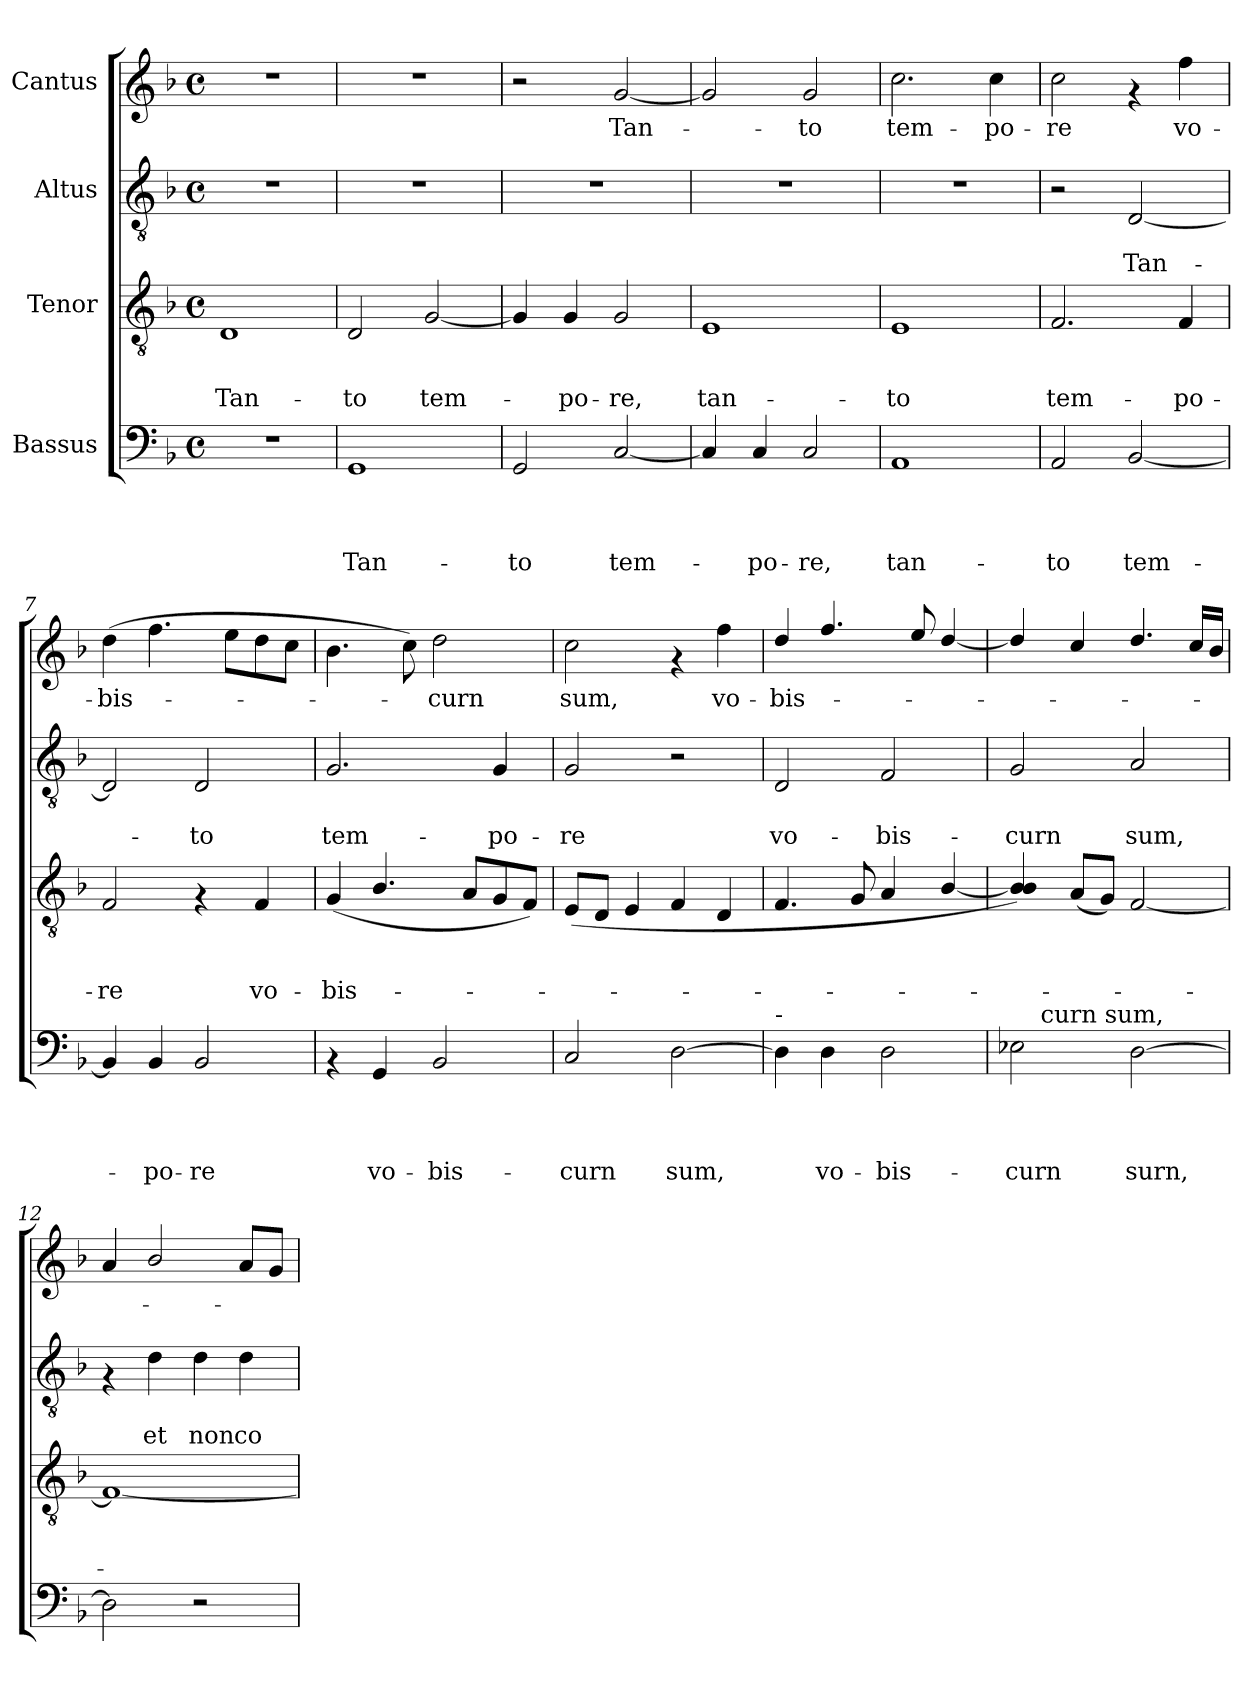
**kern	**text	**text	**text	**text	**kern	**text	**text	**text	**kern	**text	**text	**kern	**text
*part4	*part4	*part4	*part4	*part4	*part3	*part3	*part3	*part3	*part2	*part2	*part2	*part1	*part1
*staff4	*staff4	*staff4	*staff4	*staff4	*staff3	*staff3	*staff3	*staff3	*staff2	*staff2	*staff2	*staff1	*staff1
*I"Bassus	*	*	*	*	*I"Tenor	*	*	*	*I"Altus	*	*	*I"Cantus	*
*clefF4	*	*	*	*	*clefGv2	*	*	*	*clefGv2	*	*	*clefG2	*
*k[b-]	*	*	*	*	*k[b-]	*	*	*	*k[b-]	*	*	*k[b-]	*
*F:	*	*	*	*	*F:	*	*	*	*F:	*	*	*F:	*
*M4/4	*	*	*	*	*M4/4	*	*	*	*M4/4	*	*	*M4/4	*
*met(c)	*	*	*	*	*met(c)	*	*	*	*met(c)	*	*	*met(c)	*
=1	=1	=1	=1	=1	=1	=1	=1	=1	=1	=1	=1	=1	=1
!	!	!	!	!	!	!	!	!LO:LY:b	!	!	!	!	!
1r	.	.	.	.	1D	.	.	Tan-	1r	.	.	1r	.
=2	=2	=2	=2	=2	=2	=2	=2	=2	=2	=2	=2	=2	=2
!	!	!	!	!LO:LY:b	!	!	!	!LO:LY:b	!	!	!	!	!
1GG	.	.	.	Tan-	2D/	.	.	-to	1r	.	.	1r	.
!	!	!	!	!	!	!	!	!LO:LY:b	!	!	!	!	!
.	.	.	.	.	[<2G/	.	.	tem-	.	.	.	.	.
=3	=3	=3	=3	=3	=3	=3	=3	=3	=3	=3	=3	=3	=3
!	!	!	!	!LO:LY:b	!	!	!	!	!	!	!	!	!
2GG/	.	.	.	-to	4G/]	.	.	.	1r	.	.	2r	.
!	!	!	!	!	!	!	!	!LO:LY:b	!	!	!	!	!
.	.	.	.	.	4G/	.	.	-po-	.	.	.	.	.
!	!	!	!	!LO:LY:b	!	!	!	!LO:LY:b	!	!	!	!	!LO:LY:b
[<2C/	.	.	.	tem-	2G/	.	.	-re,	.	.	.	[<2g/	Tan-
=4	=4	=4	=4	=4	=4	=4	=4	=4	=4	=4	=4	=4	=4
!	!	!	!	!	!	!	!	!LO:LY:b	!	!	!	!	!
4C/]	.	.	.	.	1E	.	.	tan-	1r	.	.	2g/]	.
!	!	!	!	!LO:LY:b	!	!	!	!	!	!	!	!	!
4C/	.	.	.	-po-	.	.	.	.	.	.	.	.	.
!	!	!	!	!LO:LY:b	!	!	!	!	!	!	!	!	!LO:LY:b
2C/	.	.	.	-re,	.	.	.	.	.	.	.	2g/	-to
=5	=5	=5	=5	=5	=5	=5	=5	=5	=5	=5	=5	=5	=5
!	!	!	!	!LO:LY:b	!	!	!	!LO:LY:b	!	!	!	!	!LO:LY:b
1AA	.	.	.	tan-	1E	.	.	-to	1r	.	.	2.cc\	tem-
!	!	!	!	!	!	!	!	!	!	!	!	!	!LO:LY:b
.	.	.	.	.	.	.	.	.	.	.	.	4cc\	-po-
=6	=6	=6	=6	=6	=6	=6	=6	=6	=6	=6	=6	=6	=6
!	!	!	!	!LO:LY:b	!	!	!	!LO:LY:b	!	!	!	!	!LO:LY:b
2AA/	.	.	.	-to	2.F/	.	.	tem-	2r	.	.	2cc\	-re
!	!	!	!	!LO:LY:b	!	!	!	!	!	!	!LO:LY:b	!	!
[<2BB-/	.	.	.	tem-	.	.	.	.	[<2D/	.	Tan-	4rf	.
!	!	!	!	!	!	!	!	!LO:LY:b	!	!	!	!	!LO:LY:b
.	.	.	.	.	4F/	.	.	-po-	.	.	.	4ff\	vo-
=7	=7	=7	=7	=7	=7	=7	=7	=7	=7	=7	=7	=7	=7
!	!	!	!	!	!	!	!	!LO:LY:b	!	!	!	!	!LO:LY:b
4BB-/]	.	.	.	.	2F/	.	.	-re	2D/]	.	.	(>4dd\	-bis-
!	!	!	!	!LO:LY:b	!	!	!	!	!	!	!	!	!
4BB-/	.	.	.	-po-	.	.	.	.	.	.	.	4.ff\	.
!	!	!	!	!LO:LY:b	!	!	!	!	!	!	!LO:LY:b	!	!
2BB-/	.	.	.	-re	4rF	.	.	.	2D/	.	-to	.	.
.	.	.	.	.	.	.	.	.	.	.	.	8ee\L	.
!	!	!	!	!	!	!	!	!LO:LY:b	!	!	!	!	!
.	.	.	.	.	4F/	.	.	vo-	.	.	.	8dd\	.
.	.	.	.	.	.	.	.	.	.	.	.	8cc\J	.
=8	=8	=8	=8	=8	=8	=8	=8	=8	=8	=8	=8	=8	=8
!	!	!	!	!	!	!	!	!LO:LY:b	!	!	!LO:LY:b	!	!
4rAA	.	.	.	.	(<4G/	.	.	-bis-	2.G/	.	tem-	4.b-\	.
!	!	!	!	!LO:LY:b	!	!	!	!	!	!	!	!	!
4GG/	.	.	.	vo-	4.B-/	.	.	.	.	.	.	.	.
.	.	.	.	.	.	.	.	.	.	.	.	8cc\)	.
!	!	!	!	!LO:LY:b	!	!	!	!	!	!	!	!	!LO:LY:b
2BB-/	.	.	.	-bis-	.	.	.	.	.	.	.	2dd\	-curn
.	.	.	.	.	8A/L	.	.	.	.	.	.	.	.
!	!	!	!	!	!	!	!	!	!	!	!LO:LY:b	!	!
.	.	.	.	.	8G/	.	.	.	4G/	.	-po-	.	.
.	.	.	.	.	8F/J)	.	.	.	.	.	.	.	.
!!LO:LB:g=z
=9	=9	=9	=9	=9	=9	=9	=9	=9	=9	=9	=9	=9	=9
!	!	!	!	!LO:LY:b	!	!	!	!	!	!	!LO:LY:b	!	!LO:LY:b
2C/	.	.	.	-curn	(<8E/L	.	.	.	2G/	.	-re	2cc\	sum,
.	.	.	.	.	8D/J	.	.	.	.	.	.	.	.
.	.	.	.	.	4E/	.	.	.	.	.	.	.	.
!	!	!	!	!LO:LY:b	!	!	!	!	!	!	!	!	!
[>2D\	.	.	.	sum,	4F/	.	.	.	2r	.	.	4rf	.
!	!	!	!	!	!	!	!	!	!	!	!	!	!LO:LY:b
.	.	.	.	.	4D/	.	.	.	.	.	.	4ff\	vo-
=10	=10	=10	=10	=10	=10	=10	=10	=10	=10	=10	=10	=10	=10
!LO:TX:a:t=-	!	!	!	!	!	!	!	!	!	!	!	!	!
!	!	!	!	!	!	!	!	!	!	!	!LO:LY:b	!	!LO:LY:b
4D\]	.	.	.	.	4.F/	.	.	.	2D/	.	vo-	4dd/	-bis-
!	!	!	!	!LO:LY:b	!	!	!	!	!	!	!	!	!
4D\	.	.	.	vo-	.	.	.	.	.	.	.	4.ff/	.
.	.	.	.	.	8G/	.	.	.	.	.	.	.	.
!	!	!	!	!LO:LY:b	!	!	!	!	!	!	!LO:LY:b	!	!
2D\	.	.	.	-bis-	4A/	.	.	.	2F/	.	-bis-	.	.
.	.	.	.	.	.	.	.	.	.	.	.	8ee/	.
.	.	.	.	.	[<4B-/	.	.	.	.	.	.	[<4dd/	.
=11	=11	=11	=11	=11	=11	=11	=11	=11	=11	=11	=11	=11	=11
!	!	!	!	!LO:LY:b	!	!	!	!	!	!	!LO:LY:b	!	!
*^	*	*	*	*	*	*	*	*	*	*	*	*	*
2E-X\	8ryy	.	.	.	-curn	4B-/] 4B-/)	.	.	.	2G/	.	-curn	4dd/]	.
!	!LO:TX:a:t=curn sum,	!	!	!	!	!	!	!	!	!	!	!	!	!
.	2..ryy	.	.	.	.	.	.	.	.	.	.	.	.	.
.	.	.	.	.	.	(<8A/L	.	.	.	.	.	.	4cc/	.
.	.	.	.	.	.	8G/J)	.	.	.	.	.	.	.	.
!	!	!	!	!	!LO:LY:b	!	!	!	!	!	!	!LO:LY:b	!	!
[>2D\	.	.	.	.	surn,	[<2F/	.	.	.	2A/	.	sum,	4.dd/	.
.	.	.	.	.	.	.	.	.	.	.	.	.	16cc/LL	.
.	.	.	.	.	.	.	.	.	.	.	.	.	16b-/JJ	.
*v	*v	*	*	*	*	*	*	*	*	*	*	*	*	*
=12	=12	=12	=12	=12	=12	=12	=12	=12	=12	=12	=12	=12	=12
2D\]	.	.	.	.	1F_	.	.	.	4rF	.	.	4a/	.
!	!	!	!	!	!	!	!	!	!	!	!LO:LY:b	!	!
.	.	.	.	.	.	.	.	.	4d\	.	et	2b-/	.
!	!	!	!	!	!	!	!	!	!	!	!LO:LY:b	!	!
2r	.	.	.	.	.	.	.	.	4d\	.	non	.	.
!	!	!	!	!	!	!	!	!	!	!	!LO:LY:b	!	!
.	.	.	.	.	.	.	.	.	4d\	.	co-	8a/L	.
.	.	.	.	.	.	.	.	.	.	.	.	8g/J	.
=	=	=	=	=	=	=	=	=	=	=	=	=	=
*-	*-	*-	*-	*-	*-	*-	*-	*-	*-	*-	*-	*-	*-
